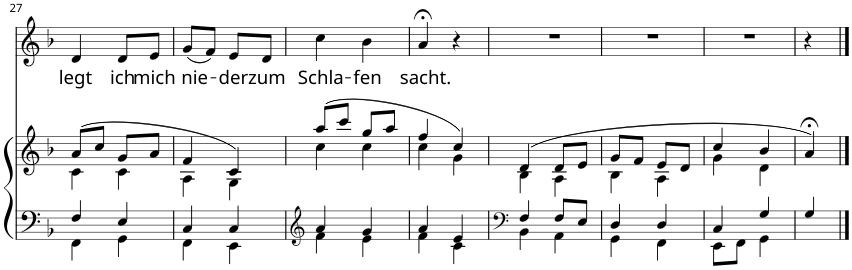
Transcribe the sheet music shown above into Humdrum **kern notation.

**kern	**kern	**kern	**text
*part2	*part2	*part1	*part1
*staff3	*staff2	*staff1	*staff1
*I"Piano	*	*I"Voice	*
*I'Pno	*	*	*
!!LO:PB:g=z
*clefF4	*clefG2	*clefG2	*
*k[b-]	*k[b-]	*k[b-]	*
*d:	*d:	*d:	*
*M2/4	*M2/4	*M2/4	*
=27	=27	=27	=27
*^	*^	*	*
!	!	!	!	!	!LO:LY:b
4F/	4FF\	(8a/L	4c\	4d/	legt
.	.	8cc/J	.	.	.
!	!	!	!	!	!LO:LY:b
4E/	4GG\	8g/L	4c\	8d/L	ich
!	!	!	!	!	!LO:LY:b
.	.	8a/J	.	8e/J	mich
=28	=28	=28	=28	=28	=28
!	!	!	!	!	!LO:LY:b
4C/	4FF\	4f/	4A\	(8g/L	nie-
.	.	.	.	8f/J)	.
!	!	!	!	!	!LO:LY:b
4C/	4EE\	4c/)	4G\	8e/L	-der
!	!	!	!	!	!LO:LY:b
.	.	.	.	8d/J	zum
=29	=29	=29	=29	=29	=29
*clefG2	*	*	*	*	*
!	!	!	!	!	!LO:LY:b
4a/	4f\	(8aa/L	4cc\	4cc\	Schla-
.	.	8ccc/J	.	.	.
!	!	!	!	!	!LO:LY:b
4g/	4e\	8gg/L	4cc\	4b-\	-fen
.	.	8aa/J	.	.	.
=30	=30	=30	=30	=30	=30
!	!	!	!	!	!LO:LY:b
4a/	4f\	4ff/	4cc\	4a;</	sacht.
4e/	4c\	4cc/)	4g\	4r	.
=31	=31	=31	=31	=31	=31
*clefF4	*	*	*	*	*
4F/	4BB-\	(4d/	4B-\	2r	.
8F/L	4AA\	8d/L	4A\	.	.
8E/J	.	8e/J	.	.	.
=32	=32	=32	=32	=32	=32
4D/	4GG\	8g/L	4B-\	2r	.
.	.	8f/J	.	.	.
4D/	4FF\	8e/L	4A\	.	.
.	.	8d/J	.	.	.
=33	=33	=33	=33	=33	=33
4C/	8EE\L	4cc/	4g\	2r	.
.	8FF\J	.	.	.	.
4G/	4GG\	4b-/	4d\	.	.
*v	*v	*	*	*	*
*	*v	*v	*	*
=34	=34	=34	=34
4G/	4a;</)	4r	.
==	==	==	==
*-	*-	*-	*-
